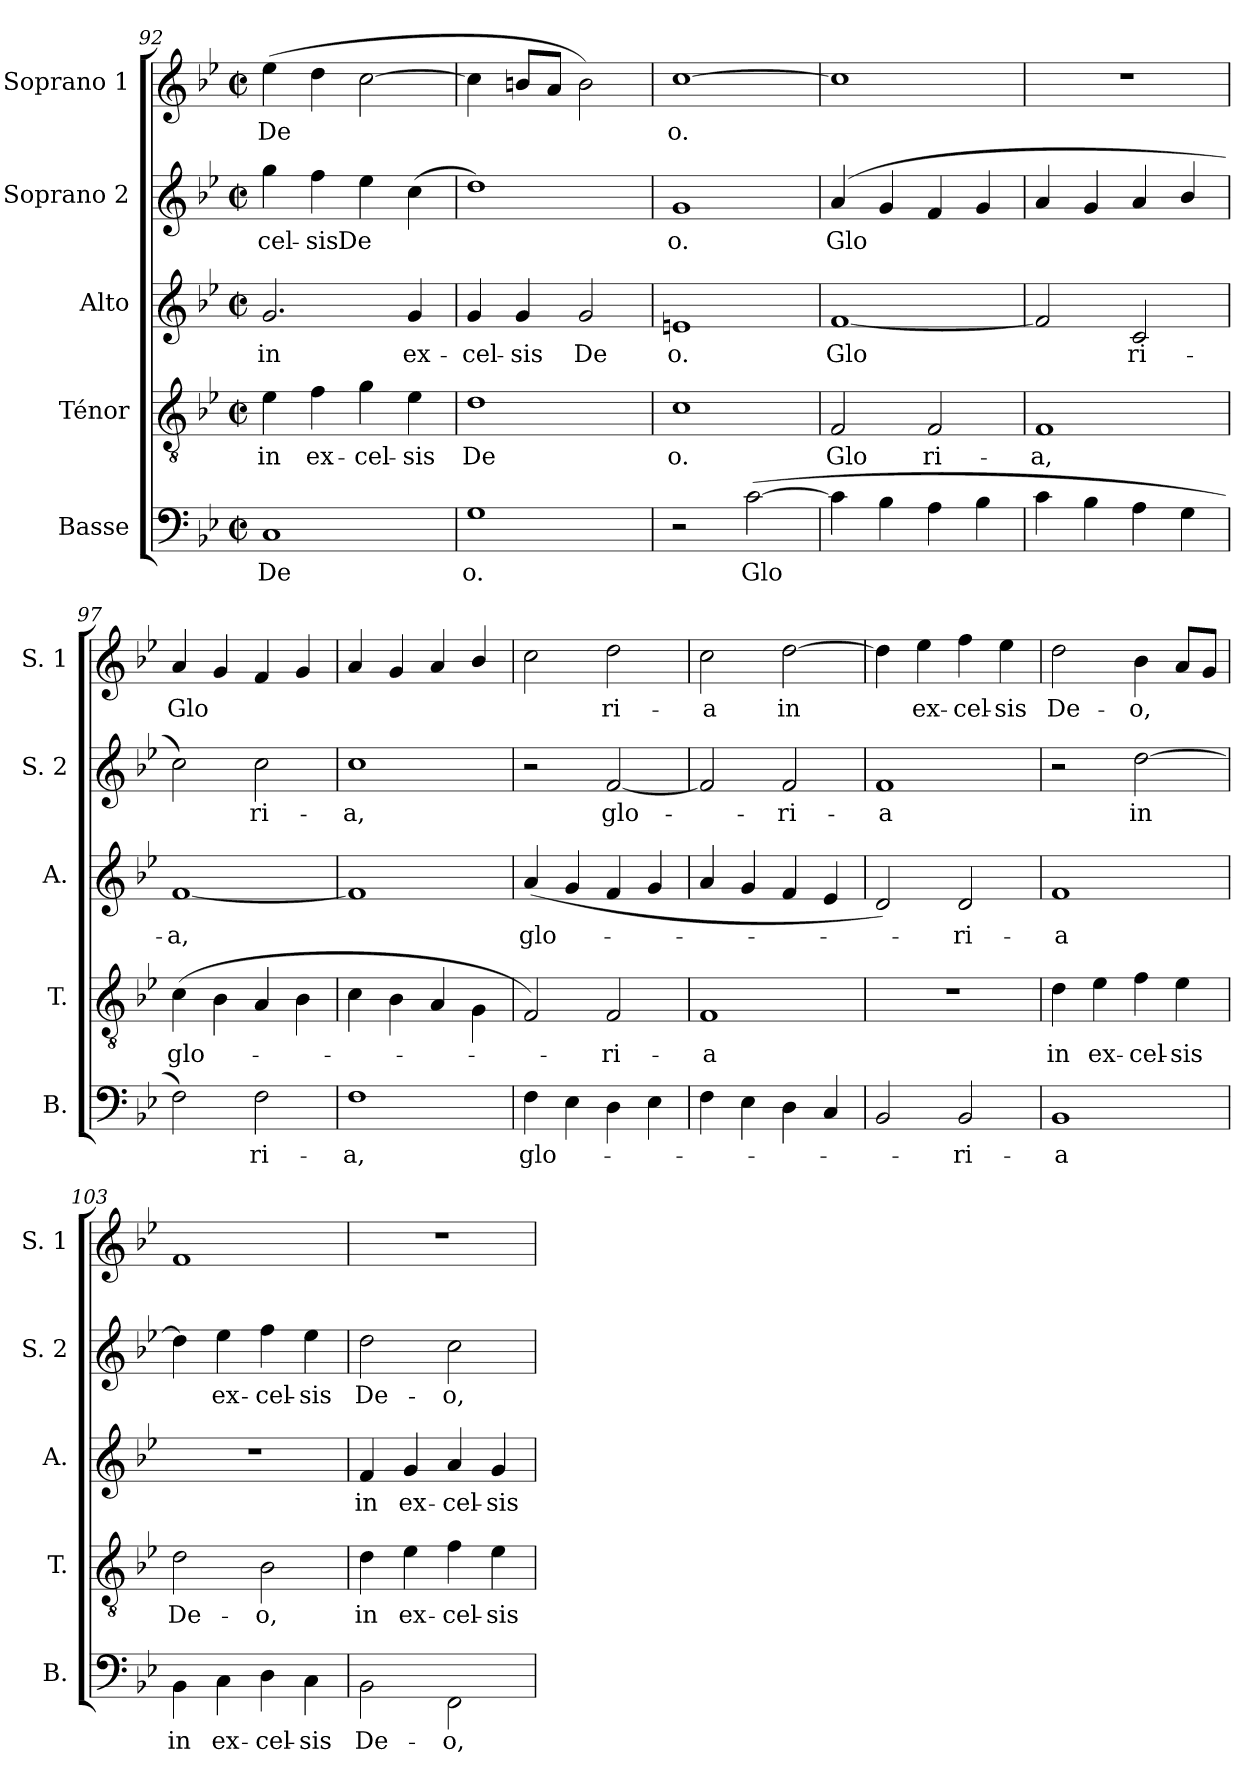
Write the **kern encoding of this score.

**kern	**text	**kern	**text	**kern	**text	**kern	**text	**kern	**text
*part5	*part5	*part4	*part4	*part3	*part3	*part2	*part2	*part1	*part1
*staff5	*staff5	*staff4	*staff4	*staff3	*staff3	*staff2	*staff2	*staff1	*staff1
*I"Basse	*	*I"Ténor	*	*I"Alto	*	*I"Soprano 2	*	*I"Soprano 1	*
*I'B.	*	*I'T.	*	*I'A.	*	*I'S. 2	*	*I'S. 1	*
*clefF4	*	*clefGv2	*	*clefG2	*	*clefG2	*	*clefG2	*
*k[b-e-]	*	*k[b-e-]	*	*k[b-e-]	*	*k[b-e-]	*	*k[b-e-]	*
*M2/2	*	*M2/2	*	*M2/2	*	*M2/2	*	*M2/2	*
*met(c|)	*	*met(c|)	*	*met(c|)	*	*met(c|)	*	*met(c|)	*
=92	=92	=92	=92	=92	=92	=92	=92	=92	=92
!	!LO:LY:b	!	!LO:LY:b	!	!LO:LY:b	!	!LO:LY:b	!	!LO:LY:b
1C	De	4e-\	in	2.g/	in	4gg\	-cel-	(4ee-\	De
!	!	!	!LO:LY:b	!	!	!	!LO:LY:b	!	!
.	.	4f\	ex-	.	.	4ff\	-sis	4dd\	.
!	!	!	!LO:LY:b	!	!	!	!LO:LY:b	!	!
.	.	4g\	-cel-	.	.	4ee-\	De	[>2cc\	.
!	!	!	!LO:LY:b	!	!LO:LY:b	!	!	!	!
.	.	4e-\	-sis	4g/	ex-	(4cc\	.	.	.
=93	=93	=93	=93	=93	=93	=93	=93	=93	=93
!	!LO:LY:b	!	!LO:LY:b	!	!LO:LY:b	!	!	!	!
1G	o.	1d	De	4g/	-cel-	1dd)	.	4cc\]	.
!	!	!	!	!	!LO:LY:b	!	!	!	!
.	.	.	.	4g/	-sis	.	.	8bn/L	.
.	.	.	.	.	.	.	.	8a/J	.
!	!	!	!	!	!LO:LY:b	!	!	!	!
.	.	.	.	2g/	De	.	.	2b\)	.
=94	=94	=94	=94	=94	=94	=94	=94	=94	=94
!	!	!	!LO:LY:b	!	!LO:LY:b	!	!LO:LY:b	!	!LO:LY:b
2r	.	1c	o.	1en	o.	1g	o.	[>1cc	o.
!	!LO:LY:b	!	!	!	!	!	!	!	!
([>2c\	Glo	.	.	.	.	.	.	.	.
!!LO:PB:g=z
=95	=95	=95	=95	=95	=95	=95	=95	=95	=95
!	!	!	!LO:LY:b	!	!LO:LY:b	!	!LO:LY:b	!	!
4c\]	.	2F/	Glo	[1f	Glo	(4a/	Glo	1cc]	.
4B-\	.	.	.	.	.	4g/	.	.	.
!	!	!	!LO:LY:b	!	!	!	!	!	!
4A\	.	2F/	ri-	.	.	4f/	.	.	.
4B-\	.	.	.	.	.	4g/	.	.	.
=96	=96	=96	=96	=96	=96	=96	=96	=96	=96
!	!	!	!LO:LY:b	!	!	!	!	!	!
4c\	.	1F	-a,	2f/]	.	4a/	.	1r	.
4B-\	.	.	.	.	.	4g/	.	.	.
!	!	!	!	!	!LO:LY:b	!	!	!	!
4A\	.	.	.	2c/	ri-	4a/	.	.	.
4G\	.	.	.	.	.	4b-/	.	.	.
=97	=97	=97	=97	=97	=97	=97	=97	=97	=97
!	!	!	!LO:LY:b	!	!LO:LY:b	!	!	!	!LO:LY:b
2F\)	.	(4c\	glo-	[1f	-a,	2cc\)	.	4a/	Glo
.	.	4B-\	.	.	.	.	.	4g/	.
!	!LO:LY:b	!	!	!	!	!	!LO:LY:b	!	!
2F\	ri-	4A/	.	.	.	2cc\	ri-	4f/	.
.	.	4B-\	.	.	.	.	.	4g/	.
=98	=98	=98	=98	=98	=98	=98	=98	=98	=98
!	!LO:LY:b	!	!	!	!	!	!LO:LY:b	!	!
1F	-a,	4c\	.	1f]	.	1cc	-a,	4a/	.
.	.	4B-\	.	.	.	.	.	4g/	.
.	.	4A/	.	.	.	.	.	4a/	.
.	.	4G\	.	.	.	.	.	4b-/	.
=99	=99	=99	=99	=99	=99	=99	=99	=99	=99
!	!LO:LY:b	!	!	!	!LO:LY:b	!	!	!	!
4F\	glo-	2F/)	.	(4a/	glo-	2r	.	2cc\	.
4E-\	.	.	.	4g/	.	.	.	.	.
!	!	!	!LO:LY:b	!	!	!	!LO:LY:b	!	!LO:LY:b
4D\	.	2F/	-ri-	4f/	.	[2f/	glo-	2dd\	ri-
4E-\	.	.	.	4g/	.	.	.	.	.
!!LO:LB:g=z
=100	=100	=100	=100	=100	=100	=100	=100	=100	=100
!	!	!	!LO:LY:b	!	!	!	!	!	!LO:LY:b
4F\	.	1F	-a	4a/	.	2f/]	.	2cc\	-a
4E-\	.	.	.	4g/	.	.	.	.	.
!	!	!	!	!	!	!	!LO:LY:b	!	!LO:LY:b
4D\	.	.	.	4f/	.	2f/	-ri-	[>2dd\	in
4C/	.	.	.	4e-/	.	.	.	.	.
=101	=101	=101	=101	=101	=101	=101	=101	=101	=101
!	!	!	!	!	!	!	!LO:LY:b	!	!
2BB-/	.	1r	.	2d/)	.	1f	-a	4dd\]	.
!	!	!	!	!	!	!	!	!	!LO:LY:b
.	.	.	.	.	.	.	.	4ee-\	ex-
!	!LO:LY:b	!	!	!	!LO:LY:b	!	!	!	!LO:LY:b
2BB-/	-ri-	.	.	2d/	-ri-	.	.	4ff\	-cel-
!	!	!	!	!	!	!	!	!	!LO:LY:b
.	.	.	.	.	.	.	.	4ee-\	-sis
=102	=102	=102	=102	=102	=102	=102	=102	=102	=102
!	!LO:LY:b	!	!LO:LY:b	!	!LO:LY:b	!	!	!	!LO:LY:b
1BB-	-a	4d\	in	1f	-a	2r	.	2dd\	De-
!	!	!	!LO:LY:b	!	!	!	!	!	!
.	.	4e-\	ex-	.	.	.	.	.	.
!	!	!	!LO:LY:b	!	!	!	!LO:LY:b	!	!LO:LY:b
.	.	4f\	-cel-	.	.	[>2dd\	in	4b-\	-o,
!	!	!	!LO:LY:b	!	!	!	!	!	!
.	.	4e-\	-sis	.	.	.	.	8a/L	.
.	.	.	.	.	.	.	.	8g/J	.
=103	=103	=103	=103	=103	=103	=103	=103	=103	=103
!	!LO:LY:b	!	!LO:LY:b	!	!	!	!	!	!
4BB-\	in	2d\	De-	1r	.	4dd\]	.	1f	.
!	!LO:LY:b	!	!	!	!	!	!LO:LY:b	!	!
4C\	ex-	.	.	.	.	4ee-\	ex-	.	.
!	!LO:LY:b	!	!LO:LY:b	!	!	!	!LO:LY:b	!	!
4D\	-cel-	2B-\	-o,	.	.	4ff\	-cel-	.	.
!	!LO:LY:b	!	!	!	!	!	!LO:LY:b	!	!
4C\	-sis	.	.	.	.	4ee-\	-sis	.	.
=104	=104	=104	=104	=104	=104	=104	=104	=104	=104
!	!LO:LY:b	!	!LO:LY:b	!	!LO:LY:b	!	!LO:LY:b	!	!
2BB-\	De-	4d\	in	4f/	in	2dd\	De-	1r	.
!	!	!	!LO:LY:b	!	!LO:LY:b	!	!	!	!
.	.	4e-\	ex-	4g/	ex-	.	.	.	.
!	!LO:LY:b	!	!LO:LY:b	!	!LO:LY:b	!	!LO:LY:b	!	!
2FF\	-o,	4f\	-cel-	4a/	-cel-	2cc\	-o,	.	.
!	!	!	!LO:LY:b	!	!LO:LY:b	!	!	!	!
.	.	4e-\	-sis	4g/	-sis	.	.	.	.
=	=	=	=	=	=	=	=	=	=
*-	*-	*-	*-	*-	*-	*-	*-	*-	*-
